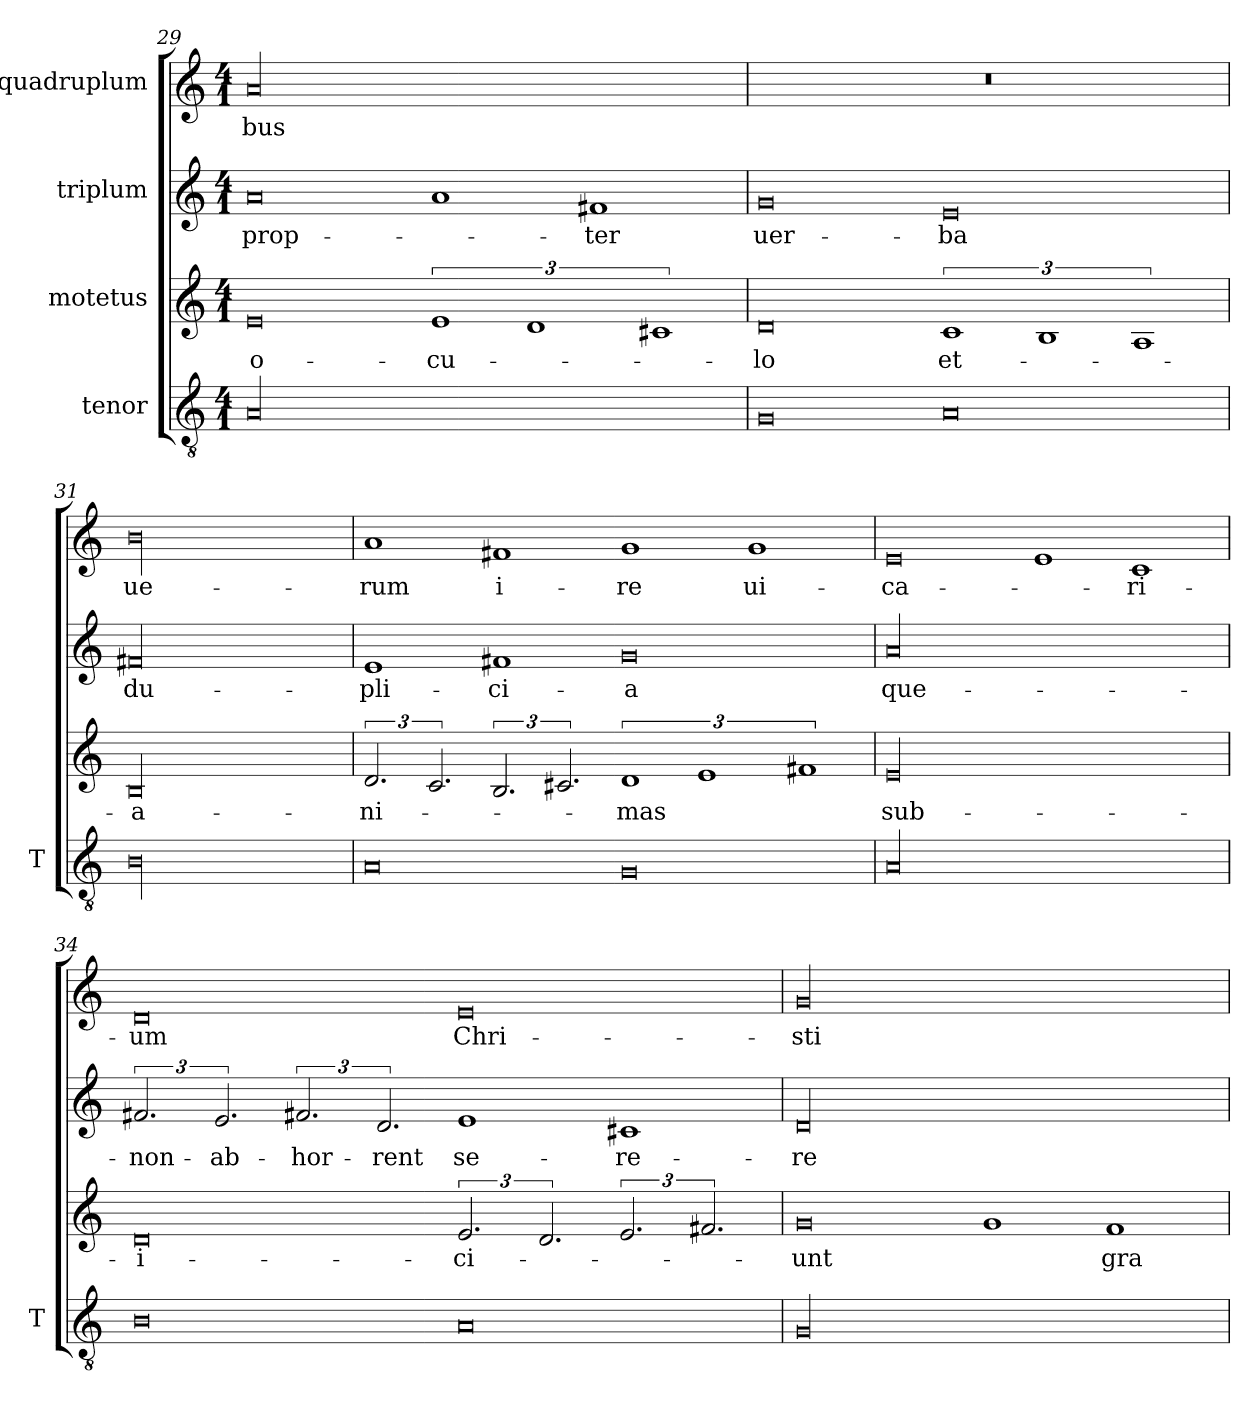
**kern	**kern	**text	**kern	**text	**kern	**text
*part4	*part3	*part3	*part2	*part2	*part1	*part1
*staff4	*staff3	*staff3	*staff2	*staff2	*staff1	*staff1
*I"tenor	*I"motetus	*	*I"triplum	*	*I"quadruplum	*
*I'T	*	*	*	*	*	*
!!LO:LB:g=z
*clefGv2	*clefG2	*	*clefG2	*	*clefG2	*
*k[]	*k[]	*	*k[]	*	*k[]	*
*C:	*C:	*	*C:	*	*C:	*
*M4/1	*M4/1	*	*M4/1	*	*M4/1	*
=29	=29	=29	=29	=29	=29	=29
00A/	0e/	o-	0a/	prop-	00a/	-bus
.	3%2e/	-cu-	1a/	.	.	.
.	3%2d/	.	.	.	.	.
.	.	.	1f#Xi/	-ter	.	.
.	3%2c#Xi/	.	.	.	.	.
=30	=30	=30	=30	=30	=30	=30
0G/	0d/	-lo	0g/	uer-	00r	.
0A/	3%2c/	et-	0e/	-ba	.	.
.	3%2B/	.	.	.	.	.
.	3%2A/	.	.	.	.	.
=31	=31	=31	=31	=31	=31	=31
00B\	00B/	a-	00f#X/	du-	00b\	ue-
=32	=32	=32	=32	=32	=32	=32
0A/	3.d/	-ni-	1e/	-pli-	1a/	-rum
.	3.c/	.	.	.	.	.
.	3.B/	.	1f#X/	-ci-	1f#Xi/	i-
.	3.c#Xi/	.	.	.	.	.
0G/	3%2d/	-mas	0g/	-a	1g/	-re
.	3%2e/	.	.	.	.	.
.	.	.	.	.	1g/	ui-
.	3%2f#Xi/	.	.	.	.	.
=33	=33	=33	=33	=33	=33	=33
00A/	00e/	sub-	00a/	que-	0e/	-ca-
.	.	.	.	.	1e/	.
.	.	.	.	.	1c/	-ri-
!!LO:PB:g=z
=34	=34	=34	=34	=34	=34	=34
0B\	0d/	-i-	3.f#Xi/	non-	0d/	-um
.	.	.	3.e/	ab-	.	.
.	.	.	3.f#Xi/	-hor-	.	.
.	.	.	3.d/	-rent	.	.
0A/	3.e/	-ci-	1e/	se-	0e/	Chri-
.	3.d/	.	.	.	.	.
.	3.e/	.	1c#X/	-re-	.	.
.	3.f#Xi/	.	.	.	.	.
=35	=35	=35	=35	=35	=35	=35
00G/	0g/	-unt	00d/	-re	00g/	-sti
.	1g/	.	.	.	.	.
.	1f/	gra-	.	.	.	.
=	=	=	=	=	=	=
*-	*-	*-	*-	*-	*-	*-
